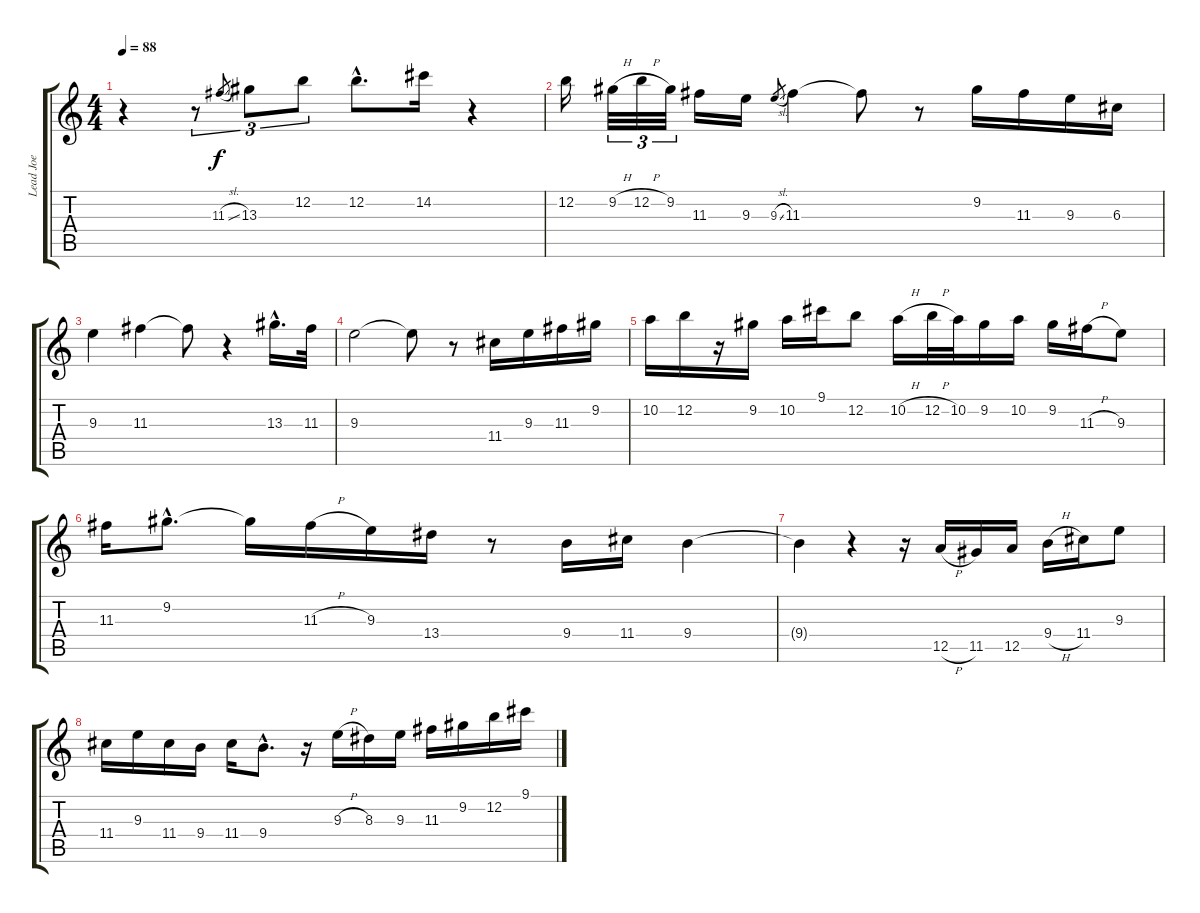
\track ("Lead Joe" "Lead Joe") {instrument overdrivenguitar}
\staff {score tabs}
\tuning (E4 B3 G3 D3 A2 E2) {hide}
\ts (4 4)
\tempo 88
\clef g2
\ks c
r.4{dy f} r.8{tu (3 2)} 11.3{sl}.8{gr} 13.3.8{tu (3 2)} 12.2.8{tu (3 2)} 12.2{hac}.8{d} 14.2.16 r.4 |
12.2.16 9.2{h}.32{tu (3 2)} 12.2{h}.32{tu (3 2)} 9.2.32{tu (3 2)} 11.3.16 9.3.16 9.3{sl}.8{gr} 11.3.4 11.3{t}.8 r.8 9.2.16 11.3.16 9.3.16 6.3.16 |
9.3.4 11.3.4 11.3{t}.8 r.4 13.3{hac}.16{d} 11.3.32 |
9.3.2 9.3{t}.8 r.8 11.4.16 9.3.16 11.3.16 9.2.16 |
10.2.16 12.2.16 r.16 9.2.16 10.2.16 9.1.16 12.2.8 10.2{h}.16 12.2{h}.32 10.2.32 9.2.16 10.2.16 9.2.16 11.3{h}.16 9.3.8 |
11.3.16 9.2{hac}.8{d} 9.2{t}.16 11.3{h}.16 9.3.16 13.4.16 r.8 9.4.16 11.4.16 9.4.4 |
9.4{t}.4 r.4 r.16 12.5{h}.16 11.5.16 12.5.16 9.4{h}.16 11.4.16 9.3.8 |
11.4.16 9.3.16 11.4.16 9.4.16 11.4.16 9.4{hac}.8{d} r.16 9.3{h}.16 8.3.16 9.3.16 11.3.16 9.2.16 12.2.16 9.1.16
